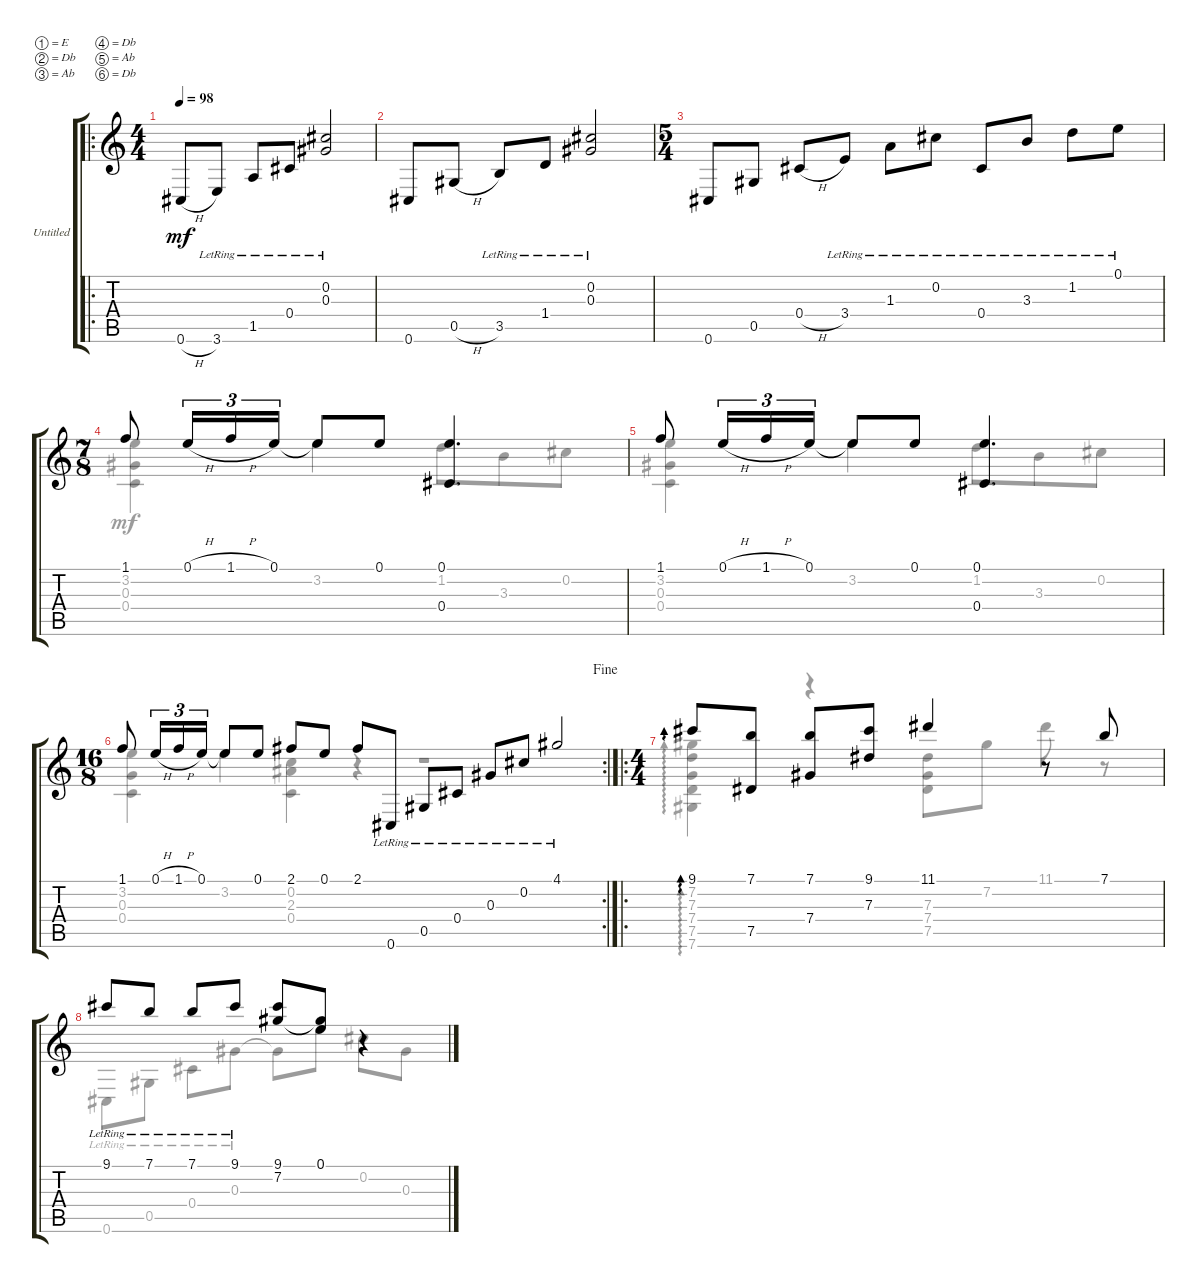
\bracketExtendMode groupsimilarinstruments
\firstSystemTrackNameOrientation horizontal
\otherSystemsTrackNameOrientation horizontal
\track ("Untitled" "Untitled") {instrument acousticguitarnylon}
\staff {score tabs}
\tuning (E4 Db4 Ab3 Db3 Ab2 Db2)
\voice
\ro
\ts (4 4)
\tempo 98
\clef g2
\ks c
0.6{h}.8{dy mf instrument acousticguitarnylon} 3.6{lr}.8 1.5{lr}.8 0.4{lr}.8 (0.2{lr} 0.3{lr}).2 |
0.6.8 0.5{h}.8 3.5{lr}.8 1.4{lr}.8 (0.2{lr} 0.3{lr}).2 |
\ts (5 4)
0.6.8 0.5.8 0.4{h}.8 3.4{lr}.8 1.3{lr}.8 0.2{lr}.8 0.4{lr}.8 3.3{lr}.8 1.2{lr}.8 0.1{lr}.8 |
\ts (7 8)
1.1.8 0.1{h}.16{tu (3 2)} 1.1{h}.16{tu (3 2)} 0.1.16{tu (3 2)} 0.1{t}.8 0.1.8 (0.1 0.4).4{d} |
1.1.8 0.1{h}.16{tu (3 2)} 1.1{h}.16{tu (3 2)} 0.1.16{tu (3 2)} 0.1{t}.8 0.1.8 (0.1 0.4).4{d} |
\rc 2
\ts (16 8)
\jump fine
1.1.8 0.1{h}.16{tu (3 2)} 1.1{h}.16{tu (3 2)} 0.1.16{tu (3 2)} 0.1{t}.8 0.1.8 2.1.8 0.1.8 2.1.8 0.6{lr}.8 0.5{lr}.8 0.4{lr}.8 0.3{lr}.8 0.2{lr}.8 4.1{lr}.2 |
\ro
\ts (4 4)
9.1.8{ad 0} (7.1 7.5).8 (7.1 7.4).8 (9.1 7.3).8 11.1.4 r.8 7.1.8 |
9.1{lr}.8 7.1{lr}.8 7.1{lr}.8 9.1{lr}.8 (9.1 7.2).8 (7.2{t} 0.1).8 r.4
\voice
\clef g2
\ottava regular
\simile none
\ks c
|
|
|
(3.2 0.3 0.4).4 3.2.4 1.2.8 3.3.8 0.2.8 |
(3.2 0.3 0.4).4 3.2.4 1.2.8 3.3.8 0.2.8 |
(3.2 0.3 0.4).4 3.2.4 (0.2 2.3 0.4).4 r.4 r.1 |
(7.2 7.3 7.4 7.5 7.6).4{ad 0} r.4 (7.3 7.4 7.5).8 7.2.8 11.1.8 r.8 |
0.6{lr}.8 0.5{lr}.8 0.4{lr}.8 0.3{lr}.8 0.3{t}.8 0.1.8 0.2.8 0.3.8
